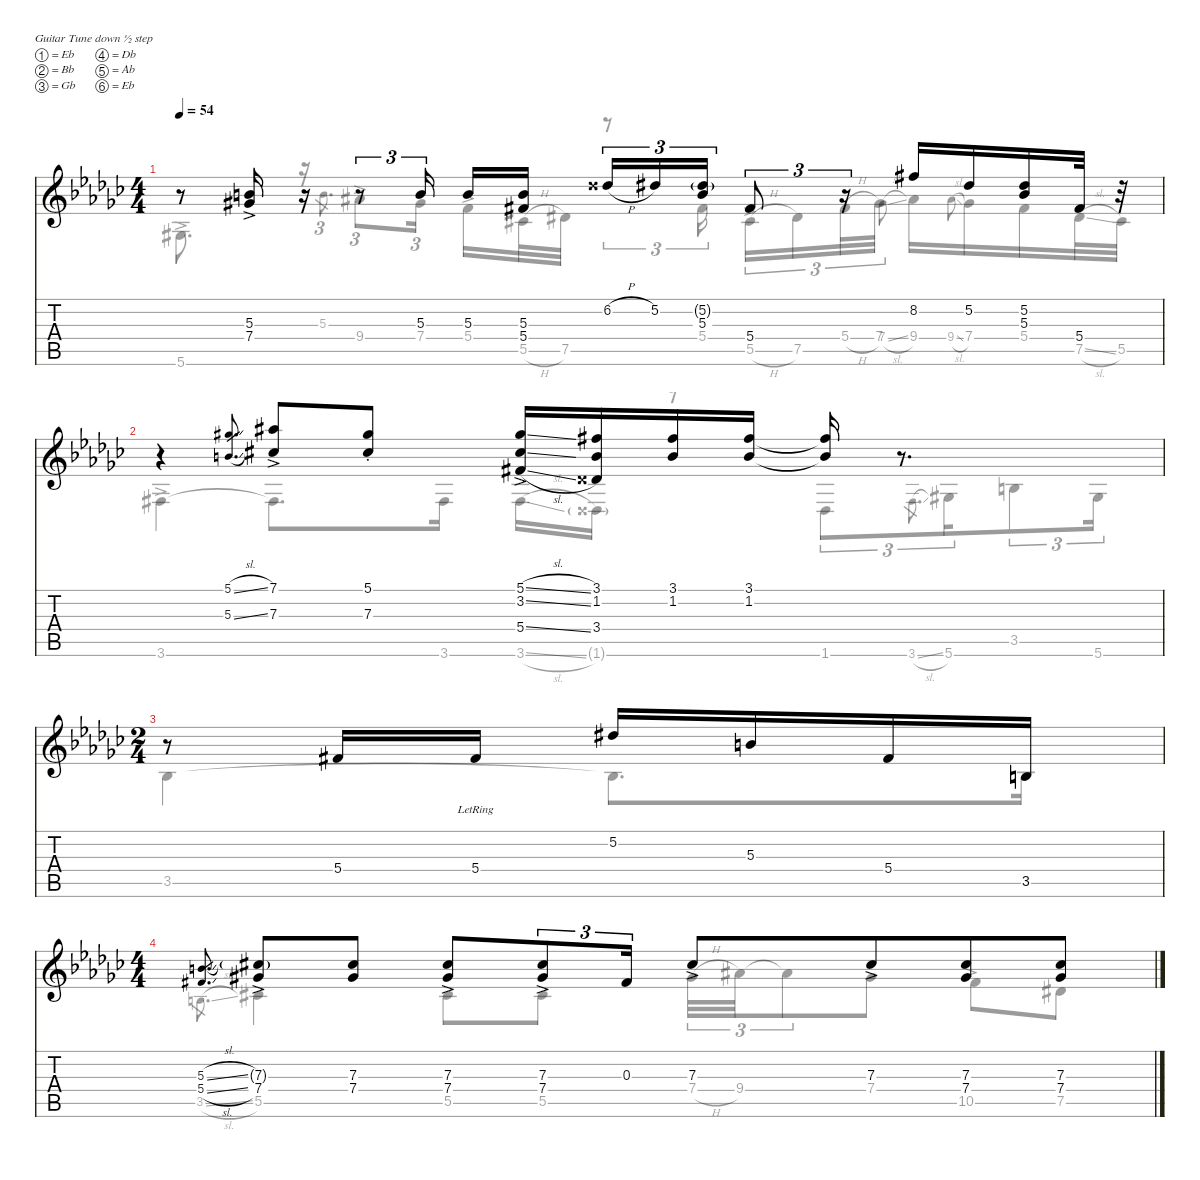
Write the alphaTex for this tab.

\defaultSystemsLayout 4
\hideDynamics
\bracketExtendMode nobrackets
\singleTrackTrackNamePolicy hidden
\multiTrackTrackNamePolicy hidden
\otherSystemsTrackNameOrientation horizontal
\track ("Guitar" "Gtr.") {defaultSystemsLayout 2 instrument electricguitarclean}
\staff {score tabs}
\tuning (Eb4 Bb3 Gb3 Db3 Ab2 Eb2)
\voice
\ts (4 4)
\tempo 54
\clef g2
\ks gb
r.8{dy mf beam Up} (7.4{ac acc #} 5.3{acc forcenatural}).16{beam Up} r.16{beam Up} r.8{tu (3 2) beam Up} 5.3{acc forcenatural}.16{tu (3 2) beam Up} 5.3{acc forcenatural}.16{beam Up} (5.3{acc forcenatural} 5.4{acc #}).16{beam Up} 6.2{h acc x}.16{tu (3 2) beam Up} 5.2{acc #}.16{tu (3 2) beam Up} (5.2{g acc #} 5.3{acc forcenatural}).16{tu (3 2) beam Up} 5.4{acc #}.8{tu (3 2) beam Up} r.16{tu (3 2) beam Up} 8.2{acc #}.16{beam Up} 5.2{acc #}.16{beam Up} (5.2{acc #} 5.3{acc forcenatural}).16{beam Up} 5.4{acc #}.32{beam Up} r.32{beam Up} |
\scale
0.721969 r.4{beam Up} (5.1{sl acc #} 5.3{sl acc forcenatural}).8{d gr beam Up} (7.1{ac acc #} 7.3{ac acc #}).8{beam Up} (5.1{st acc #} 7.3{st acc #}).8{beam Up} (5.1{sl ac acc #} 3.2{sl ac acc #} 5.4{sl acc #}).16{beam Up} (3.1{acc #} 1.2{acc forcenatural} 3.4{acc x}).16{beam Up} (3.1{acc #} 1.2{acc forcenatural}).16{beam Up} (3.1{acc #} 1.2{acc forcenatural}).16{beam Up} (1.2{t acc forcenatural} 3.1{t acc #}).16{beam Up} r.8{d beam Up} |
\ts (2 4)
\scale
0.277909 r.8{beam Up} 5.4{acc #}.16{beam Up} 5.4{lr acc #}.16{beam Up} 5.2{acc #}.16{beam Up} 5.3{acc forcenatural}.16{beam Up} 5.4{acc #}.16{beam Up} 3.5{acc forcenatural}.16{beam Up} |
\ts (4 4)
\scale
0.59642 (5.4{sl acc #} 5.3{sl acc forcenatural}).8{d gr beam Up} (7.3{g acc #} 7.4{ac acc #}).8{beam Up} (7.3{acc #} 7.4{acc #}).8{beam Up} (7.3{acc #} 7.4{ac acc #}).8{beam Up beam merge} (7.3{acc #} 7.4{ac acc #}).8{tu (3 2) beam Up} 0.3{acc #}.16{tu (3 2) beam Up} 7.3{ac acc #}.8{beam Up} 7.3{ac acc #}.8{beam Up beam merge} (7.3{acc #} 7.4{acc #}).8{beam Up} (7.3{acc #} 7.4{acc #}).8{beam Up}
\voice
\clef g2
\ottava regular
\simile none
\ks gb
5.6{ac acc #}.8{d dy mf beam Down} r.16{beam Down} 5.3{acc forcenatural}.8{d tu (3 2) gr beam Down} 9.4{ac acc #}.8{tu (3 2) beam Down} 7.4{acc #}.16{tu (3 2) beam Down beam splitsecondary} 5.4{ac acc #}.16{beam Down} 5.5{h acc #}.32{beam Down} 7.5{acc #}.32{beam Down} r.8{tu (3 2) beam Down} 5.4{acc #}.16{tu (3 2) beam Down beam splitsecondary} 5.5{h ac acc #}.16{tu (3 2) beam Down} 7.5{acc #}.16{tu (3 2) beam Down} 5.4{h acc #}.32{tu (3 2) beam Down} 7.4{acc #}.32{tu (3 2) beam Down} 7.4{sl acc #}.8{gr onbeat beam Down} 9.4{acc #}.16{beam Down} 9.4{sl acc #}.8{gr onbeat beam Down} 7.4{acc #}.16{beam Down} 5.4{acc #}.16{beam Down} 7.5{sl acc #}.32{beam Down} 5.5{acc #}.32{beam Down} |
\scale
0.721969 3.6{ac acc #}.4{beam Down} 3.6{t acc #}.8{d beam Down} 3.6{acc #}.16{beam Down} 3.6{sl acc #}.16{beam Down} 1.6{g acc x}.16{beam Down} r.8{beam Down} 1.6{acc x}.8{tu (3 2) beam Down} 3.6{sl acc #}.8{d tu (3 2) gr beam Down} 5.6{acc #}.16{tu (3 2) beam Down beam merge} 3.5{acc forcenatural}.8{tu (3 2) beam Down} 5.6{acc #}.16{tu (3 2) beam Down} |
\scale
0.277909 3.5{acc forcenatural}.4{beam Down} 3.5{t acc forcenatural}.8{d beam Down} 3.5{acc forcenatural}.16{beam Down} |
\scale
0.59642 3.5{sl acc forcenatural}.8{d gr beam Down} 5.5{acc #}.4{beam Down} 5.5{acc #}.8{beam Down} 5.5{acc #}.8{beam Down} 7.4{h acc #}.32{tu (3 2) beam Down beam merge} 9.4{acc #}.32{tu (3 2) beam Down beam merge} 9.4{t acc #}.8{tu (3 2) beam Down beam merge} 7.4{acc #}.8{beam Down} 10.5{ac acc #}.8{beam Down} 7.5{acc #}.8{beam Down}
